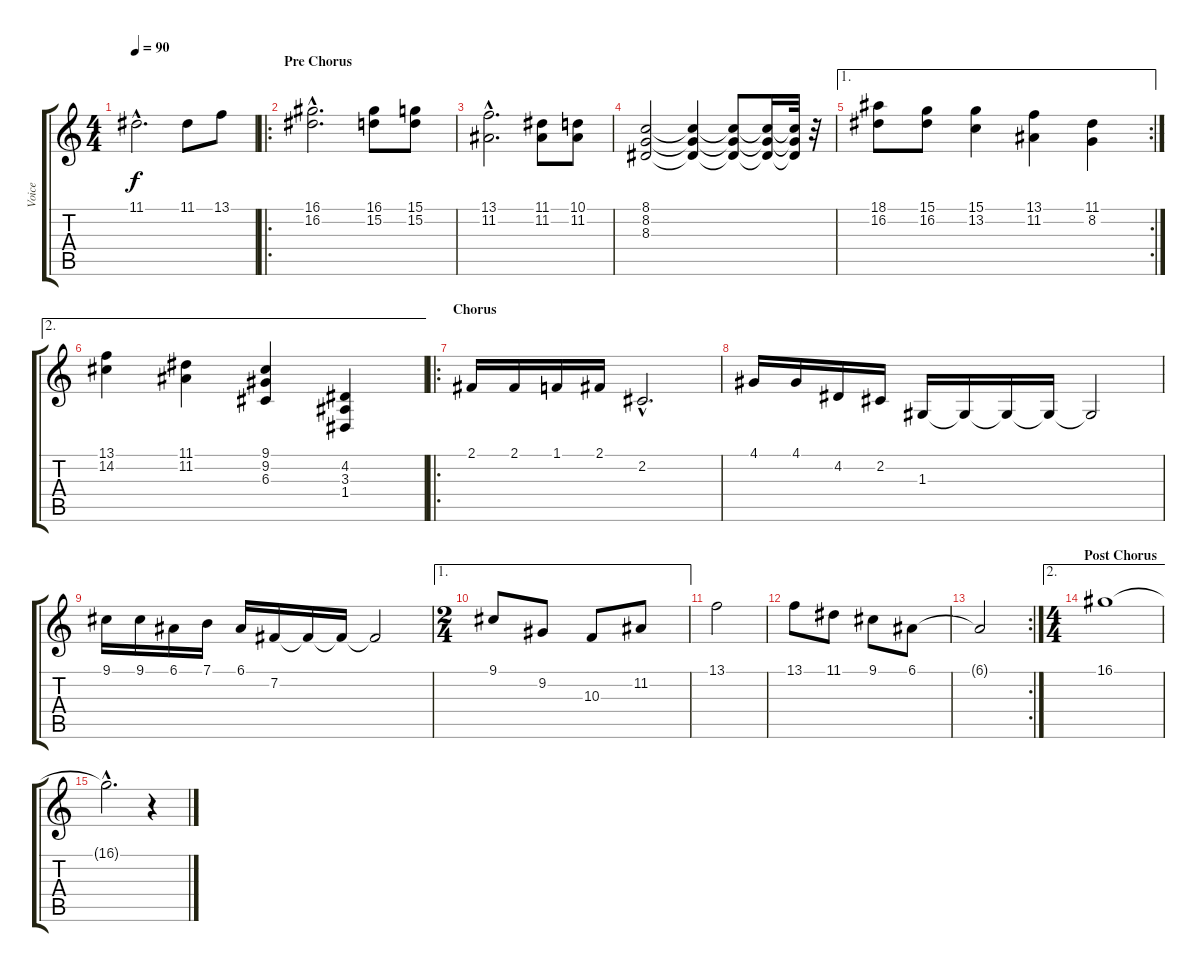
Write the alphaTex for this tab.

\track ("Voice" "Voice") {instrument oboe}
\staff {score tabs}
\tuning (E4 B3 G3 D3 A2 E2) {hide}
\ts (4 4)
\tempo 90
\clef g2
\ks c
11.1{hac}.2{d dy f} 11.1.8 13.1.8 |
\ro
\section ("" "Pre Chorus")
(16.1{hac} 16.2{hac}).2{d} (16.1 15.2).8 (15.1 15.2).8 |
(13.1{hac} 11.2{hac}).2{d} (11.1 11.2).8 (10.1 11.2).8 |
(8.1 8.2 8.3).2 (8.1{t} 8.2{t} 8.3{t}).4 (8.1{t} 8.2{t} 8.3{t}).8 (8.1{t} 8.2{t} 8.3{t}).16 (8.1{t} 8.2{t} 8.3{t}).32 r.32 |
\ae 1
\rc 2
(18.1 16.2).8 (15.1 16.2).8 (15.1 13.2).4 (13.1 11.2).4 (11.1 8.2).4 |
\ae 2
(13.1 14.2).4 (11.1 11.2).4 (9.1 9.2 6.3).4 (4.2 3.3 1.4).4 |
\ro
\section ("" "Chorus")
2.1.16 2.1.16 1.1.16 2.1.16 2.2{hac}.2{d} |
4.1.16 4.1.16 4.2.16 2.2.16 1.3.16 1.3{t}.16 1.3{t}.16 1.3{t}.16 1.3{t}.2 |
9.1.16 9.1.16 6.1.16 7.1.16 6.1.16 7.2.16 7.2{t}.16 7.2{t}.16 7.2{t}.2 |
\ae 1
\ts (2 4)
9.1.8 9.2.8 10.3.8 11.2.8 |
13.1.2 |
13.1.8 11.1.8 9.1.8 6.1.8 |
\rc 2
6.1{t}.2 |
\ae 2
\ts (4 4)
\section ("" "Post Chorus")
16.1.1 |
16.1{hac t}.2{d} r.4
